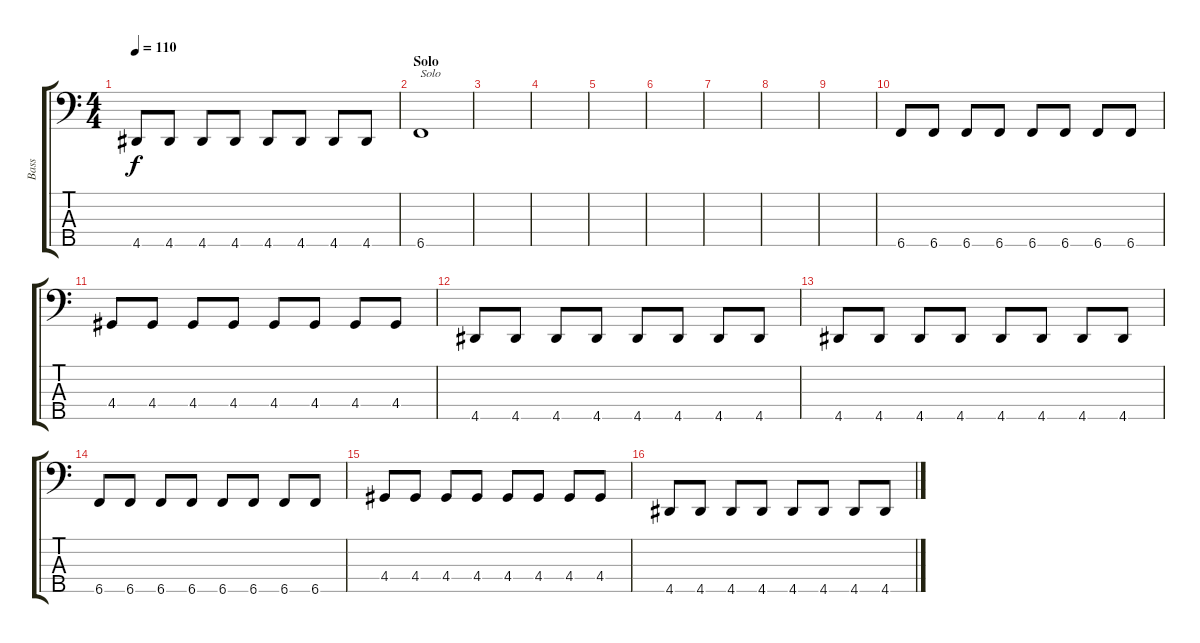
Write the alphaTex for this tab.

\track ("Bass" "Bass") {instrument electricbassfinger}
\staff {score tabs}
\tuning (G2 D2 A1 E1 B0) {hide}
\ts (4 4)
\tempo 110
\clef f4
\ks c
4.5.8{dy f} 4.5.8 4.5.8 4.5.8 4.5.8 4.5.8 4.5.8 4.5.8 |
\section ("" "Solo")
6.5.1{txt "Solo"} |
|
|
|
|
|
|
|
6.5.8 6.5.8 6.5.8 6.5.8 6.5.8 6.5.8 6.5.8 6.5.8 |
4.4.8 4.4.8 4.4.8 4.4.8 4.4.8 4.4.8 4.4.8 4.4.8 |
4.5.8 4.5.8 4.5.8 4.5.8 4.5.8 4.5.8 4.5.8 4.5.8 |
4.5.8 4.5.8 4.5.8 4.5.8 4.5.8 4.5.8 4.5.8 4.5.8 |
6.5.8 6.5.8 6.5.8 6.5.8 6.5.8 6.5.8 6.5.8 6.5.8 |
4.4.8 4.4.8 4.4.8 4.4.8 4.4.8 4.4.8 4.4.8 4.4.8 |
4.5.8 4.5.8 4.5.8 4.5.8 4.5.8 4.5.8 4.5.8 4.5.8
